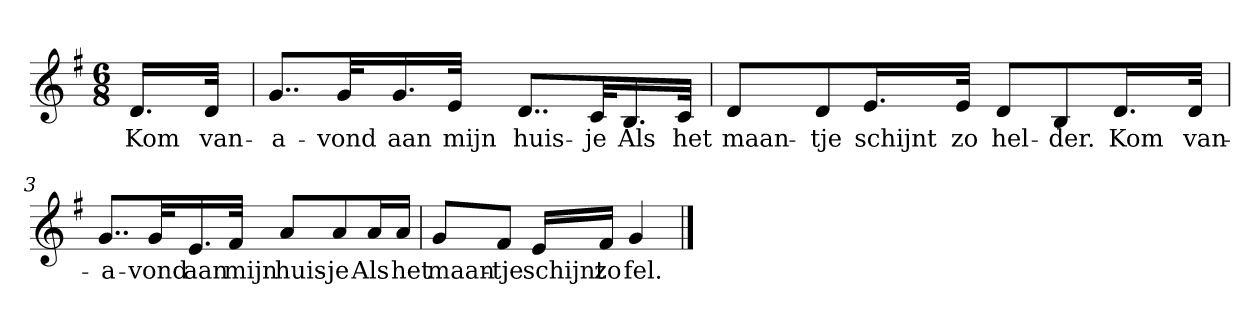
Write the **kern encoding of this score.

**kern	**text
*part1	*part1
*staff1	*staff1
*clefG2	*
*k[f#]	*
*G:	*
*M6/8	*
*MM120	*
=	=
16.d/LL	Kom
32d/JJk	van-
=1	=1
8..g/L	-a-
32g/KL	-vond
16.g/	aan
32e/JJk	mijn
8..d/L	huis-
32c/KL	-je
16.B/	Als
32c/JJk	het
=2	=2
8d/L	maan-
8d/	-tje
16.e/L	schijnt
32e/JJk	zo
8d/L	hel-
8B/	-der.
16.d/L	Kom
32d/JJk	van-
=3	=3
8..g/L	-a-
32g/KL	-vond
16.e/	aan
32f#/JJk	mijn
8a/L	huis-
8a/	-je
16a/L	Als
16a/JJ	het
=4	=4
8g/L	maan-
8f#/J	-tje
16e/LL	schijnt
16f#/JJ	zo
4g	fel.
==	==
*-	*-
